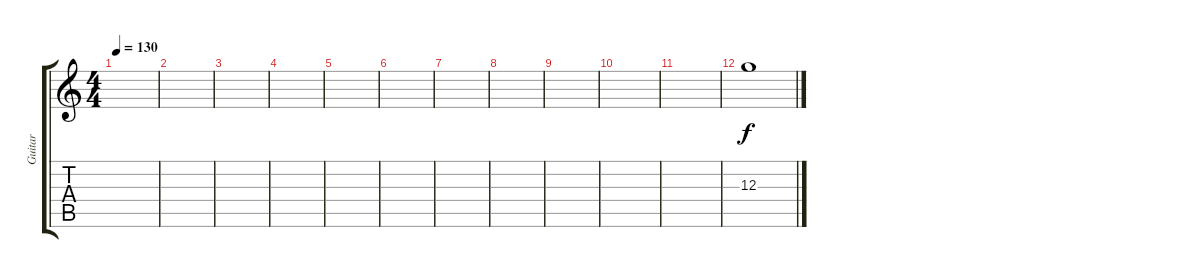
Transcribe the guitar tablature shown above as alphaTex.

\track ("Guitar" "Guitar") {instrument overdrivenguitar}
\staff {score tabs}
\tuning (E4 B3 G3 D3 A2 E2) {hide}
\ts (4 4)
\tempo 130
\clef g2
\ks c
|
|
|
|
|
|
|
|
|
|
|
12.3.1
